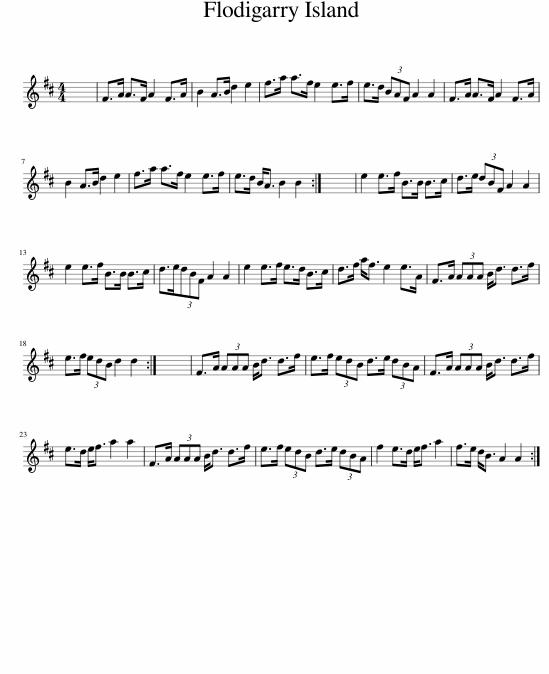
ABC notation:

X:1
L:1/8
M:4/4
I:linebreak $
K:Bmin
V:1 treble
V:1
 x8 | F>A A>F A2 F>A | B2 A>B d2 e2 | f>a a>f e2 e>f | e>d (3BAF A2 A2 | %5
 F>A A>F A2 F>A |$ B2 A>B d2 e2 | f>a a>f e2 e>f | e>d B<A B2 B2 :| x8 | %10
 e2 e>f B>B B>c | d>e (3dBF A2 A2 |$ e2 e>f B>B B>c | d>e(3dBF A2 A2 | e2 e>f e>d B>c | %15
 d>f a<f e2 e>A | F>A (3AAA B<d d>f |$ e>f (3edB d2 d2 :| x8 | F>A (3AAA B<d d>f | %20
 e>f (3edB d>e (3dBA | F>A (3AAA B<d d>f |$ e>d e<f a2 a2 | F>A (3AAA B<d d>f | e>f (3edB d>e (3dBA | %25
 f2 e>d e<f a2 | f>e d<B A2 A2 :| %27
